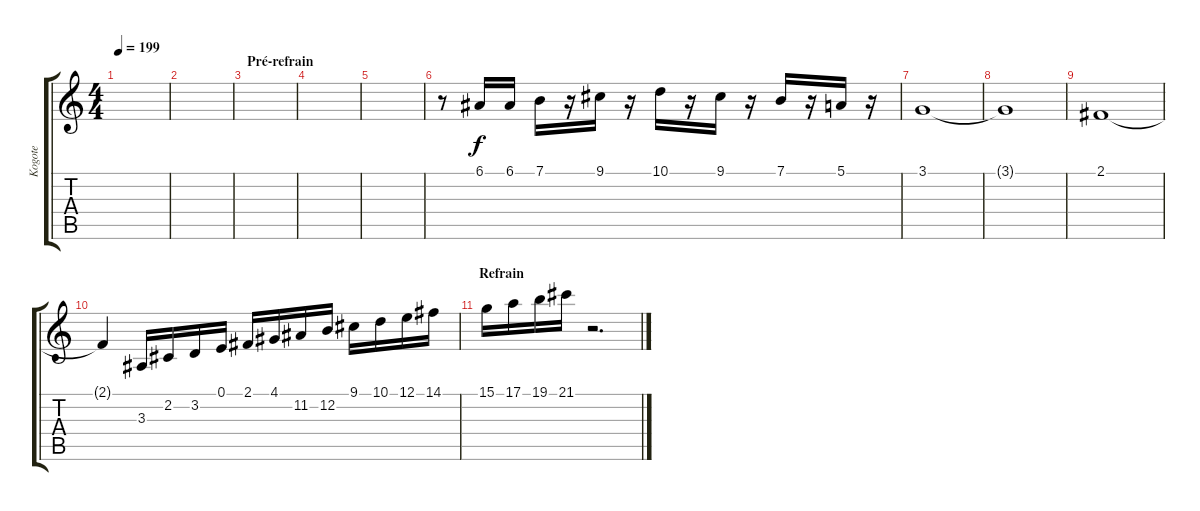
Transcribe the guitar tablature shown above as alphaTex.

\track ("Kogote" "Kogote") {instrument trumpet}
\staff {score tabs}
\tuning (E4 B3 G3 D3 A2 E2) {hide}
\ts (4 4)
\tempo 199
\clef g2
\ks c
|
|
\section ("" "Pré-refrain")
|
|
|
r.8 6.1.16 6.1.16 7.1.16 r.16 9.1.16 r.16 10.1.16 r.16 9.1.16 r.16 7.1.16 r.16 5.1.16 r.16 |
3.1.1 |
3.1{t}.1 |
2.1.1 |
2.1{t}.4 3.3.16 2.2.16 3.2.16 0.1.16 2.1.16 4.1.16 11.2.16 12.2.16 9.1.16 10.1.16 12.1.16 14.1.16 |
\section ("" "Refrain")
15.1.16 17.1.16 19.1.16 21.1.16 r.2{d}
